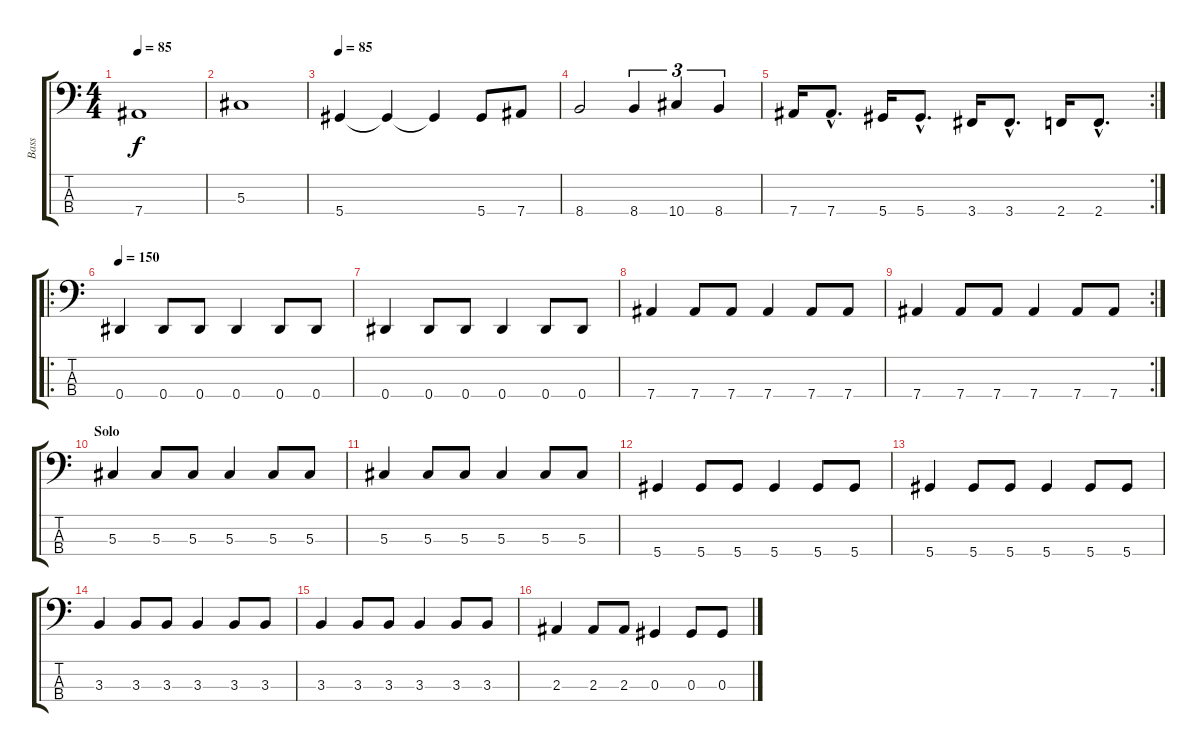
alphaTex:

\track ("Bass" "Bass") {instrument electricbassfinger}
\staff {score tabs}
\tuning (Gb2 Db2 Ab1 Eb1) {hide}
\ts (4 4)
\tempo 85
\clef f4
\ks c
7.4.1{dy f} |
5.3.1 |
\tempo 85
5.4.4 5.4{t}.4 5.4{t}.4 5.4.8 7.4.8 |
8.4.2 8.4.4{tu (3 2)} 10.4.4{tu (3 2)} 8.4.4{tu (3 2)} |
\rc 2
7.4.16 7.4{hac}.8{d} 5.4.16 5.4{hac}.8{d} 3.4.16 3.4{hac}.8{d} 2.4.16 2.4{hac}.8{d} |
\ro
\tempo 150
0.4.4 0.4.8 0.4.8 0.4.4 0.4.8 0.4.8 |
0.4.4 0.4.8 0.4.8 0.4.4 0.4.8 0.4.8 |
7.4.4 7.4.8 7.4.8 7.4.4 7.4.8 7.4.8 |
\rc 2
7.4.4 7.4.8 7.4.8 7.4.4 7.4.8 7.4.8 |
\section ("" "Solo")
5.3.4 5.3.8 5.3.8 5.3.4 5.3.8 5.3.8 |
5.3.4 5.3.8 5.3.8 5.3.4 5.3.8 5.3.8 |
5.4.4 5.4.8 5.4.8 5.4.4 5.4.8 5.4.8 |
5.4.4 5.4.8 5.4.8 5.4.4 5.4.8 5.4.8 |
3.3.4 3.3.8 3.3.8 3.3.4 3.3.8 3.3.8 |
3.3.4 3.3.8 3.3.8 3.3.4 3.3.8 3.3.8 |
2.3.4 2.3.8 2.3.8 0.3.4 0.3.8 0.3.8
